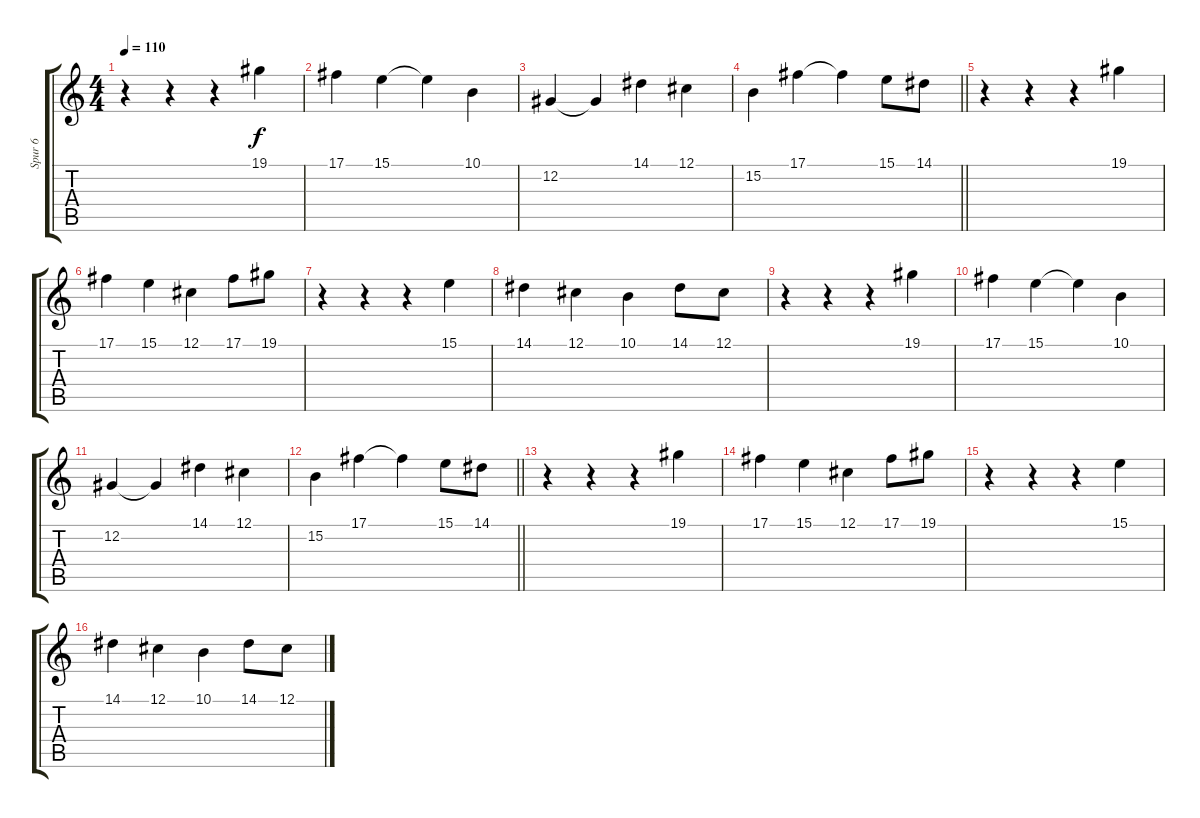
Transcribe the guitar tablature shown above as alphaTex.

\track ("Spur 6" "Spur 6") {instrument pad1newage}
\staff {score tabs}
\tuning (Db4 Ab3 E3 B2 Gb2 Db2) {hide}
\ts (4 4)
\tempo 110
\clef g2
\ks c
r.4{dy f} r.4 r.4 19.1.4 |
17.1.4 15.1.4 15.1{t}.4 10.1.4 |
12.2.4 12.2{t}.4 14.1.4 12.1.4 |
\barLineRight lightlight
15.2.4 17.1.4 17.1{t}.4 15.1.8 14.1.8 |
r.4 r.4 r.4 19.1.4 |
17.1.4 15.1.4 12.1.4 17.1.8 19.1.8 |
r.4 r.4 r.4 15.1.4 |
14.1.4 12.1.4 10.1.4 14.1.8 12.1.8 |
r.4 r.4 r.4 19.1.4 |
17.1.4 15.1.4 15.1{t}.4 10.1.4 |
12.2.4 12.2{t}.4 14.1.4 12.1.4 |
\barLineRight lightlight
15.2.4 17.1.4 17.1{t}.4 15.1.8 14.1.8 |
r.4 r.4 r.4 19.1.4 |
17.1.4 15.1.4 12.1.4 17.1.8 19.1.8 |
r.4 r.4 r.4 15.1.4 |
14.1.4 12.1.4 10.1.4 14.1.8 12.1.8
